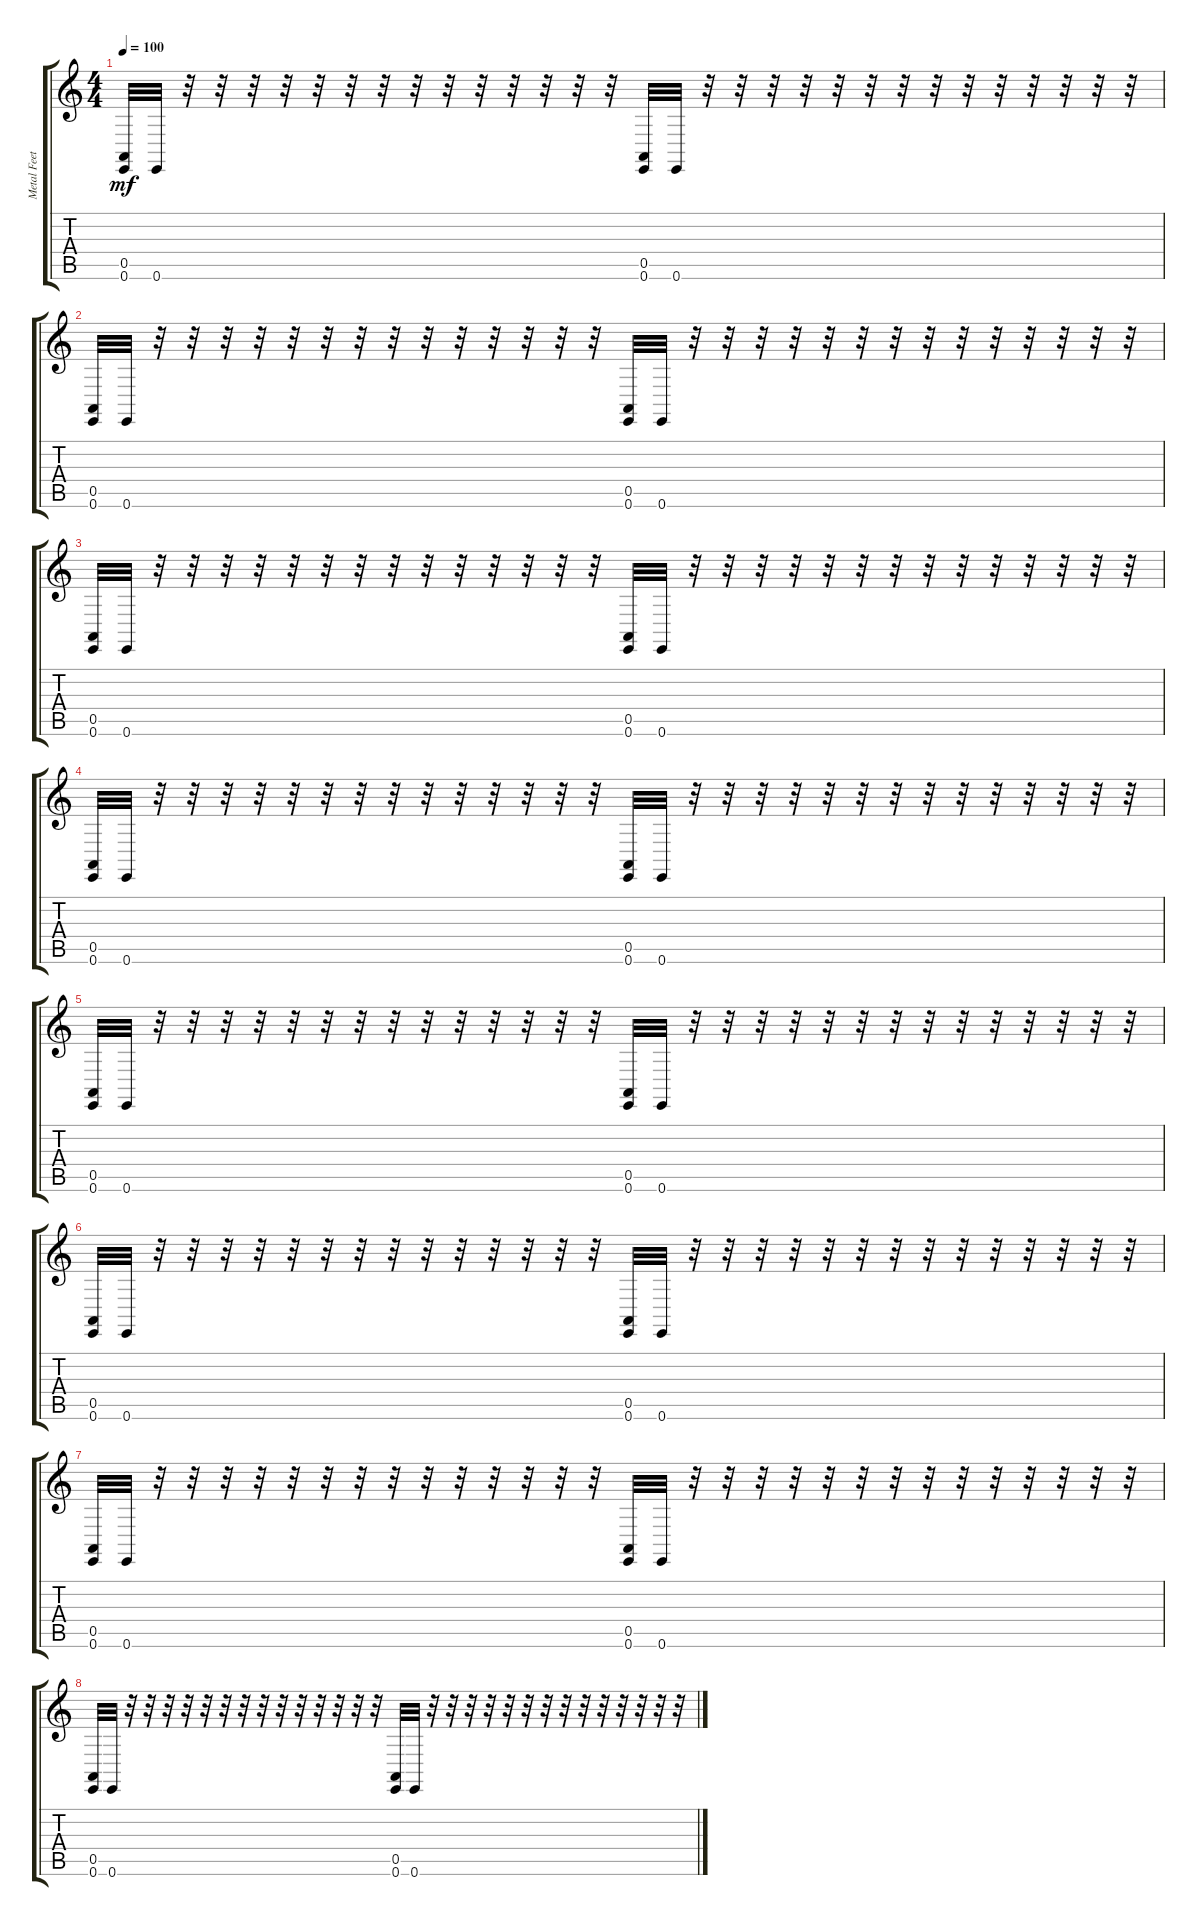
\track ("Metal Feet 3" "Metal Feet") {instrument woodblock}
\staff {score tabs}
\tuning (E4 B3 G3 D3 A2 E2) {hide}
\ts (4 4)
\tempo 100
\clef g2
\ks c
(0.5 0.6).32{dy mf} 0.6.32 r.32 r.32 r.32 r.32 r.32 r.32 r.32 r.32 r.32 r.32 r.32 r.32 r.32 r.32 (0.5 0.6).32 0.6.32 r.32 r.32 r.32 r.32 r.32 r.32 r.32 r.32 r.32 r.32 r.32 r.32 r.32 r.32 |
(0.5 0.6).32 0.6.32 r.32 r.32 r.32 r.32 r.32 r.32 r.32 r.32 r.32 r.32 r.32 r.32 r.32 r.32 (0.5 0.6).32 0.6.32 r.32 r.32 r.32 r.32 r.32 r.32 r.32 r.32 r.32 r.32 r.32 r.32 r.32 r.32 |
(0.5 0.6).32 0.6.32 r.32 r.32 r.32 r.32 r.32 r.32 r.32 r.32 r.32 r.32 r.32 r.32 r.32 r.32 (0.5 0.6).32 0.6.32 r.32 r.32 r.32 r.32 r.32 r.32 r.32 r.32 r.32 r.32 r.32 r.32 r.32 r.32 |
(0.5 0.6).32 0.6.32 r.32 r.32 r.32 r.32 r.32 r.32 r.32 r.32 r.32 r.32 r.32 r.32 r.32 r.32 (0.5 0.6).32 0.6.32 r.32 r.32 r.32 r.32 r.32 r.32 r.32 r.32 r.32 r.32 r.32 r.32 r.32 r.32 |
(0.5 0.6).32 0.6.32 r.32 r.32 r.32 r.32 r.32 r.32 r.32 r.32 r.32 r.32 r.32 r.32 r.32 r.32 (0.5 0.6).32 0.6.32 r.32 r.32 r.32 r.32 r.32 r.32 r.32 r.32 r.32 r.32 r.32 r.32 r.32 r.32 |
(0.5 0.6).32 0.6.32 r.32 r.32 r.32 r.32 r.32 r.32 r.32 r.32 r.32 r.32 r.32 r.32 r.32 r.32 (0.5 0.6).32 0.6.32 r.32 r.32 r.32 r.32 r.32 r.32 r.32 r.32 r.32 r.32 r.32 r.32 r.32 r.32 |
(0.5 0.6).32 0.6.32 r.32 r.32 r.32 r.32 r.32 r.32 r.32 r.32 r.32 r.32 r.32 r.32 r.32 r.32 (0.5 0.6).32 0.6.32 r.32 r.32 r.32 r.32 r.32 r.32 r.32 r.32 r.32 r.32 r.32 r.32 r.32 r.32 |
(0.5 0.6).32 0.6.32 r.32 r.32 r.32 r.32 r.32 r.32 r.32 r.32 r.32 r.32 r.32 r.32 r.32 r.32 (0.5 0.6).32 0.6.32 r.32 r.32 r.32 r.32 r.32 r.32 r.32 r.32 r.32 r.32 r.32 r.32 r.32 r.32
